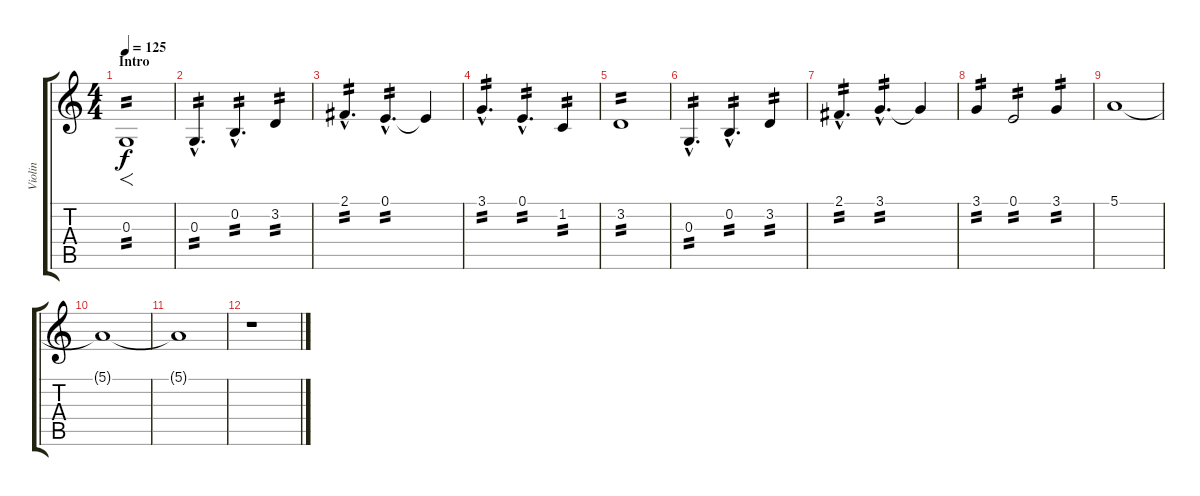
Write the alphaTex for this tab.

\track ("Violin" "Violin") {instrument violin}
\staff {score tabs}
\tuning (E4 B3 G3 D3 A2 E2) {hide}
\ts (4 4)
\section ("" "Intro")
\tempo 125
\clef g2
\ks c
0.3.1{f tp 2 dy f instrument violin} |
0.3{hac}.4{d tp 2} 0.2{hac}.4{d tp 2} 3.2.4{tp 2} |
2.1{hac}.4{d tp 2} 0.1{hac}.4{d tp 2} 0.1{t}.4 |
3.1{hac}.4{d tp 2} 0.1{hac}.4{d tp 2} 1.2.4{tp 2} |
3.2.1{tp 2} |
0.3{hac}.4{d tp 2} 0.2{hac}.4{d tp 2} 3.2.4{tp 2} |
2.1{hac}.4{d tp 2} 3.1{hac}.4{d tp 2} 3.1{t}.4 |
3.1.4{tp 2} 0.1.2{tp 2} 3.1.4{tp 2} |
5.1.1 |
5.1{t}.1 |
5.1{t}.1{volume 0} |
r.1
